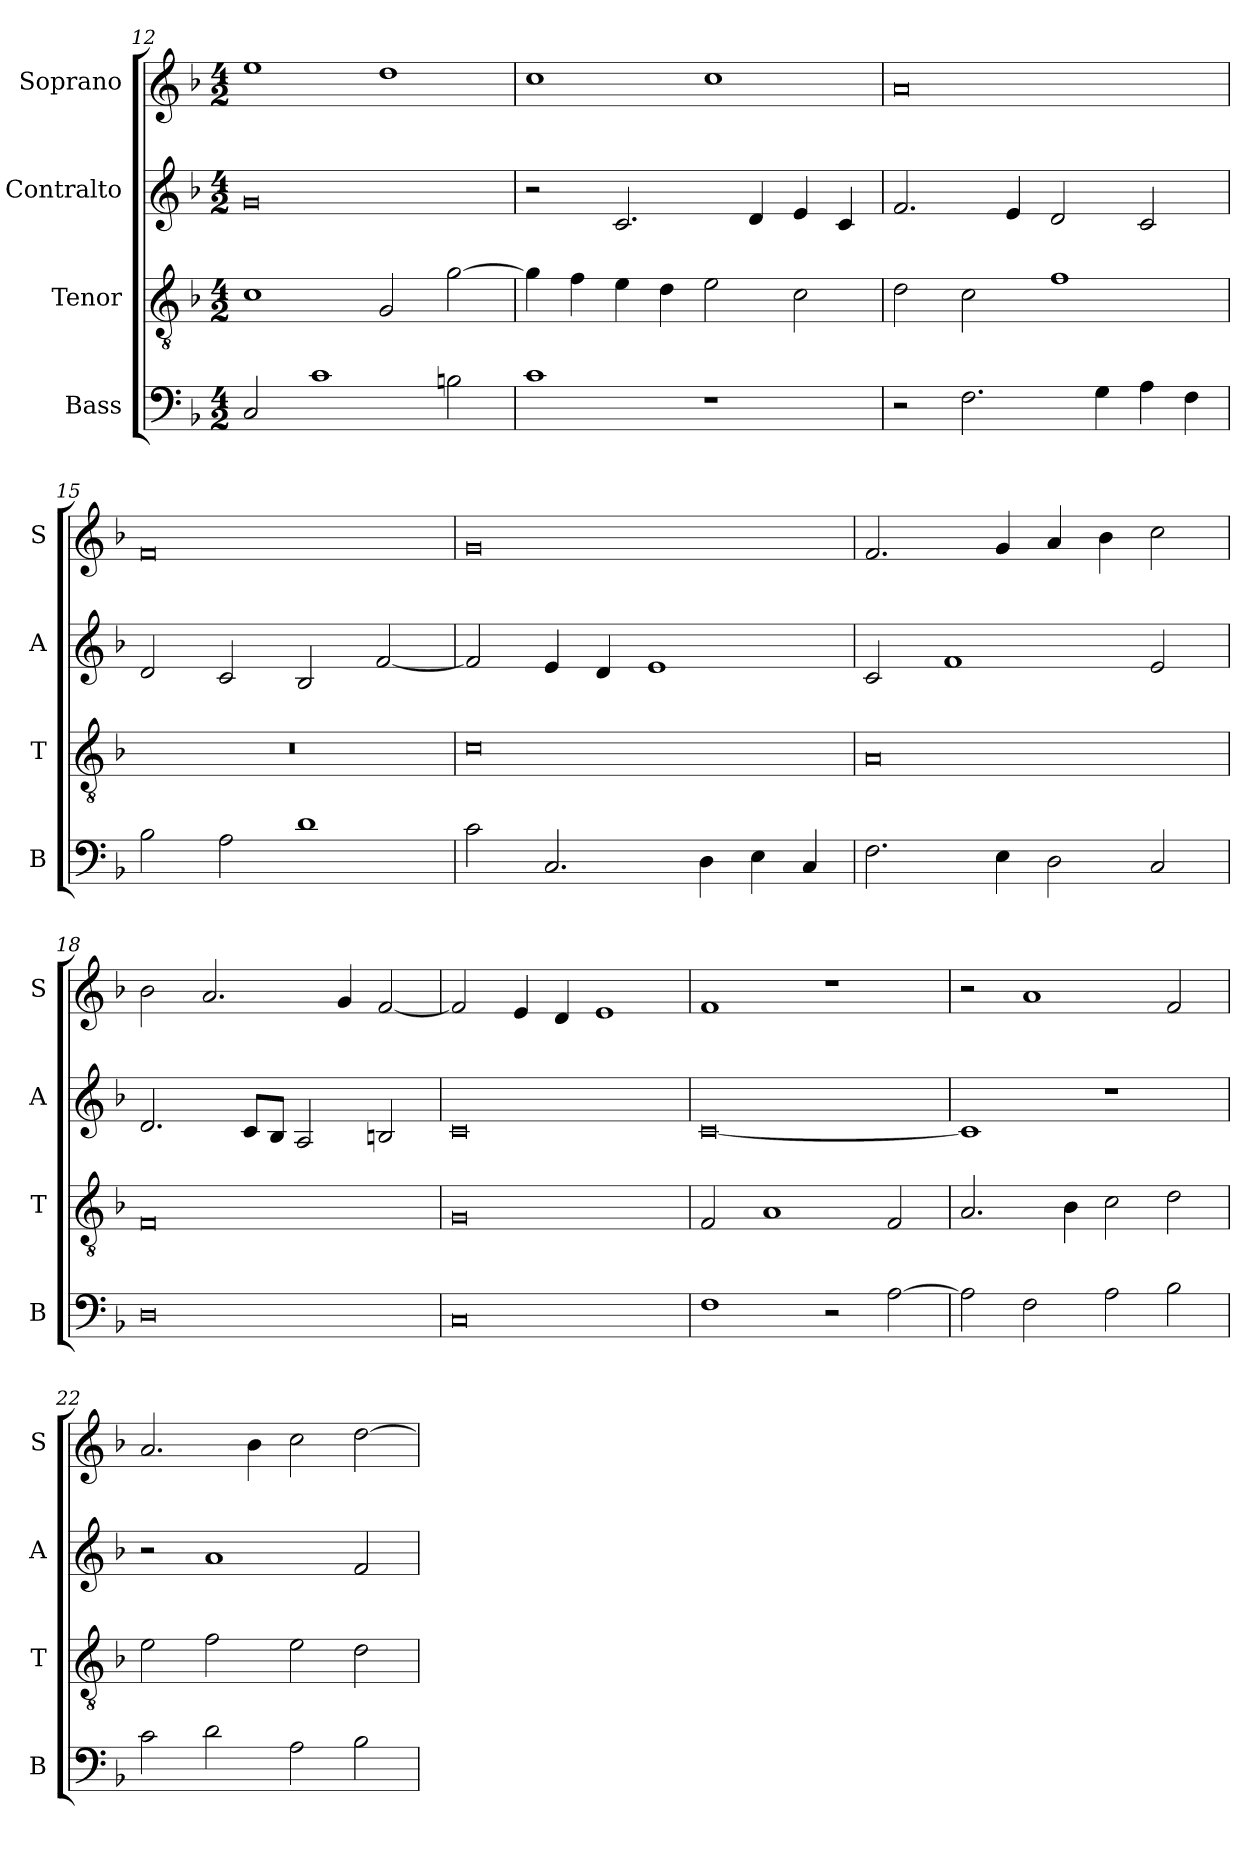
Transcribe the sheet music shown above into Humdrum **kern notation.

**kern	**kern	**kern	**kern
*part4	*part3	*part2	*part1
*staff4	*staff3	*staff2	*staff1
*I"Bass	*I"Tenor	*I"Contralto	*I"Soprano
*I'B	*I'T	*I'A	*I'S
*clefF4	*clefGv2	*clefG2	*clefG2
*k[b-]	*k[b-]	*k[b-]	*k[b-]
*M4/2	*M4/2	*M4/2	*M4/2
=12	=12	=12	=12
2C	1c	0g	1ee
1c	.	.	.
.	2G	.	1dd
2Bn	[2g	.	.
=13	=13	=13	=13
1c	4g]	2r	1cc
.	4f	.	.
.	4e	2.c	.
.	4d	.	.
1r	2e	.	1cc
.	.	4d	.
.	2c	4e	.
.	.	4c	.
=14	=14	=14	=14
2r	2d	2.f	0a
2.F	2c	.	.
.	.	4e	.
.	1f	2d	.
4G	.	.	.
4A	.	2c	.
4F	.	.	.
=15	=15	=15	=15
2B-	0r	2d	0f
2A	.	2c	.
1d	.	2B-	.
.	.	[2f	.
=16	=16	=16	=16
2c	0c	2f]	0g
2.C	.	4e	.
.	.	4d	.
.	.	1e	.
4D	.	.	.
4E	.	.	.
4C	.	.	.
=17	=17	=17	=17
2.F	0A	2c	2.f
.	.	1f	.
4E	.	.	4g
2D	.	.	4a
.	.	.	4b-
2C	.	2e	2cc
=18	=18	=18	=18
0D	0F	2.d	2b-
.	.	.	2.a
.	.	8c/L	.
.	.	8B-/J	.
.	.	2A	.
.	.	.	4g
.	.	2Bn	[2f
=19	=19	=19	=19
0C	0G	0c	2f]
.	.	.	4e
.	.	.	4d
.	.	.	1e
=20	=20	=20	=20
1F	2F	[0c	1f
.	1A	.	.
2r	.	.	1r
[2A	2F	.	.
=21	=21	=21	=21
2A]	2.A	1c]	2r
2F	.	.	1a
.	4B-	.	.
2A	2c	1r	.
2B-	2d	.	2f
=22	=22	=22	=22
2c	2e	2r	2.a
2d	2f	1a	.
.	.	.	4b-
2A	2e	.	2cc
2B-	2d	2f	[2dd
=	=	=	=
*-	*-	*-	*-
